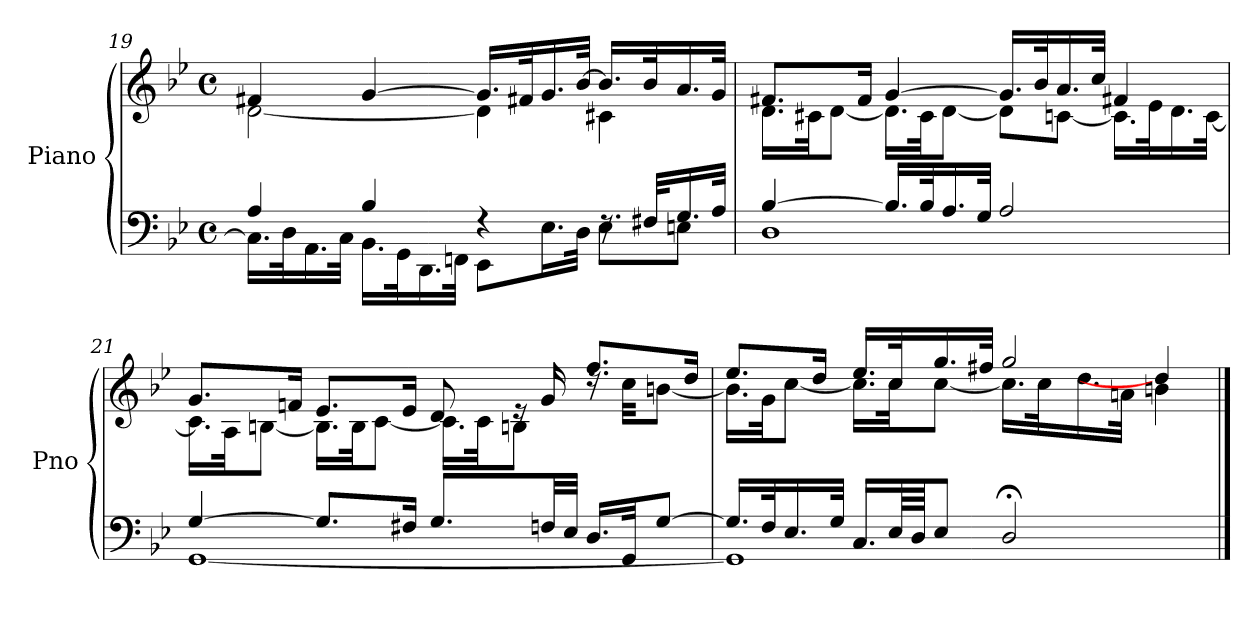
**kern	**kern
*part1	*part1
*staff2	*staff1
*I"Piano	*
*I'Pno	*
*clefF4	*clefG2
*k[b-e-]	*k[b-e-]
*M4/4	*M4/4
*met(c)	*met(c)
=19	=19
*^	*^
4A/	16.C\LL]	4f#X/	[2d\
.	32D\K	.	.
.	16.AA\	.	.
.	32C\JJk	.	.
4B-/	16.BB-\LL	[4g/	.
.	32GG\K	.	.
.	16.DD\	.	.
.	32FFn\JJk	.	.
4rF	8EE-\L	16.g/LL]	4d\]
.	.	32f#X/K	.
.	16.E-\L	16.g/	.
.	32D\JJk	[32b-/JJk	.
16.rF	8E-\L	16.b-/LL]	4c#X\
32F#X/KLL	.	32b-/K	.
16.G/	8En\J	16.a/	.
32A/JJk	.	32g/JJk	.
=20	=20	=20	=20
[4B-/	1D	8.f#X/L	16.d\LL
.	.	.	32c#X\JK
.	.	.	[8d\J
.	.	16f#/Jk	.
16.B-/LL]	.	[4g/	16.d\LL]
32B-/K	.	.	32c#\JK
16.A/	.	.	[8d\J
32G/JJk	.	.	.
2A/	.	16.g/LL]	8d\L]
.	.	32b-/K	.
.	.	16.a/	[8cn\J
.	.	32cc/JJk	.
.	.	4f#X/	16.c\LL]
.	.	.	32e-\K
.	.	.	16.d\
.	.	.	[32c\JJk
!!LO:LB:g=z	!!
=21	=21	=21	=21
[4G/	[1GG	8.g/L	16.c\LL]
.	.	.	32A\JK
.	.	.	[8Bn\J
.	.	16fn/Jk	.
8.G/L]	.	8.e-/L	16.B\LL]
.	.	.	32B\JK
.	.	.	[8c\J
16F#X/Jk	.	16e-/Jk	.
8.G/L	.	8d/	16.c\LL]
.	.	.	32c\JK
.	.	16re	8Bn\J
32Fn/LL	.	16g/	.
32E-/JJJ	.	.	.
16.D/LL	.	8.ff/L	16.rdd
32GG/JK	.	.	32cc\KKL
[8G/J	.	.	[8bn\J
.	.	16dd/Jk	.
=22	=22	=22	=22
*	*	*	*^
16.G/LL]	1GG]	8.ee-/L	16.b\LL]	8ryy
32F/K	.	.	32g\JK	.
*	*	*	*v	*v
16.E-/	.	.	[8cc\J
.	.	16dd/Jk	.
32G/JJk	.	.	.
16.C/LL	.	16.ee-/LL	16.cc\LL]
64E-/LL	.	32cc/K	32cc\JK
64D/JJJ	.	.	.
8E-/J	.	16.gg/	[8cc\J
.	.	32ff#X/JJk	.
2D;/	.	2gg/	16.cc\LL]
.	.	.	32cc\K
*	*	*	*^
.	.	.	16.dd\	[8dd;</yy
.	.	.	32an\JJk	.
.	.	.	4bn\	4dd/]
*v	*v	*	*	*
*	*v	*v	*v
==	==
*-	*-
